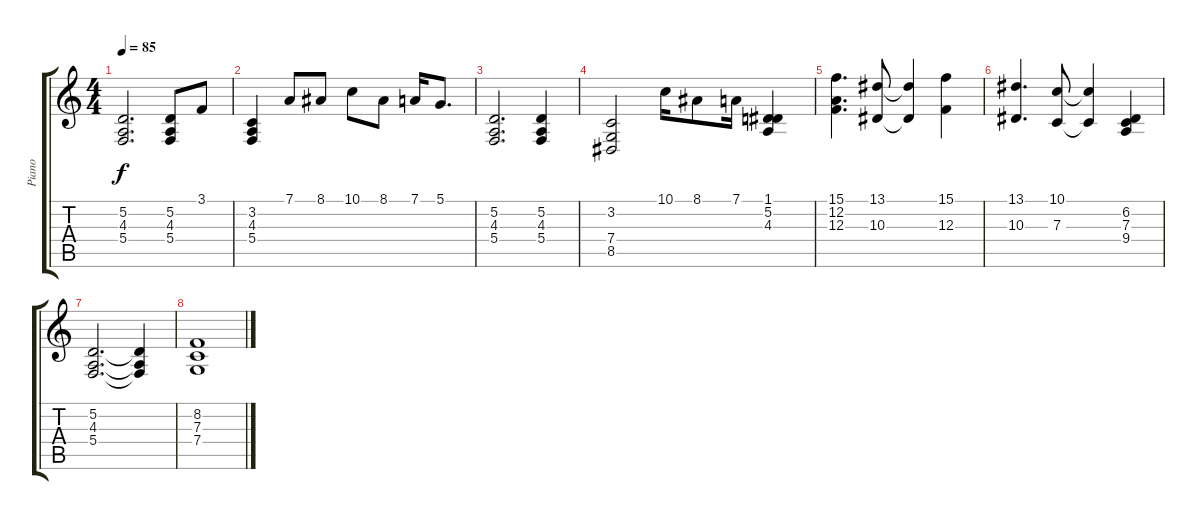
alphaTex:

\track ("Piano" "Piano") {instrument acousticgrandpiano}
\staff {score tabs}
\tuning (D4 A3 F3 C3 G2 D2) {hide}
\ts (4 4)
\tempo 85
\clef g2
\ks c
(5.2 4.3 5.4).2{d dy f} (5.2 4.3 5.4).8 3.1.8 |
(3.2 4.3 5.4).4 7.1.8 8.1.8 10.1.8 8.1.8 7.1.16 5.1.8{d} |
(5.2 4.3 5.4).2{d} (5.2 4.3 5.4).4 |
(3.2 7.4 8.5).2 10.1.16 8.1.8 7.1.16 (1.1 5.2 4.3).4 |
(15.1 12.2 12.3).4{d} (13.1 10.3).8 (13.1{t} 10.3{t}).4 (15.1 12.3).4 |
(13.1 10.3).4{d} (10.1 7.3).8 (10.1{t} 7.3{t}).4 (6.2 7.3 9.4).4 |
(5.2 4.3 5.4).2{d} (5.2{t} 4.3{t} 5.4{t}).4 |
(8.2 7.3 7.4).1
